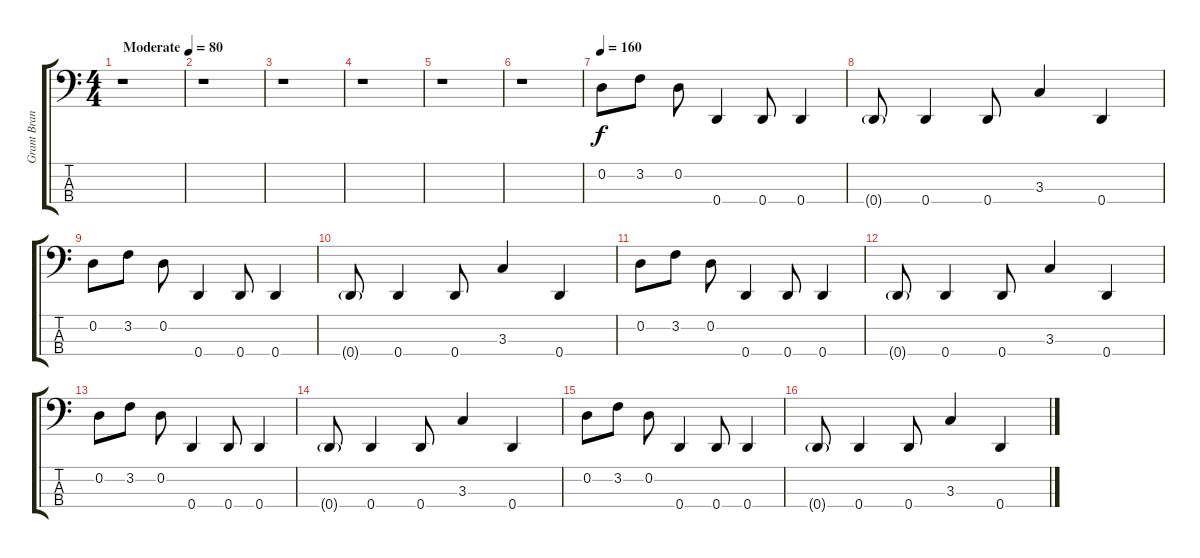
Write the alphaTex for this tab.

\track ("Grant Brandell - Bass" "Grant Bran") {instrument electricbasspick}
\staff {score tabs}
\tuning (G2 D2 A1 D1) {hide}
\ts (4 4)
\tempo (80 "Moderate")
\clef f4
\ks c
r.1{dy f instrument electricbasspick} |
r.1 |
r.1 |
r.1 |
r.1 |
r.1 |
\tempo 160
0.2.8 3.2.8 0.2.8 0.4.4 0.4.8 0.4.4 |
0.4{g}.8 0.4.4 0.4.8 3.3.4 0.4.4 |
0.2.8 3.2.8 0.2.8 0.4.4 0.4.8 0.4.4 |
0.4{g}.8 0.4.4 0.4.8 3.3.4 0.4.4 |
0.2.8 3.2.8 0.2.8 0.4.4 0.4.8 0.4.4 |
0.4{g}.8 0.4.4 0.4.8 3.3.4 0.4.4 |
0.2.8 3.2.8 0.2.8 0.4.4 0.4.8 0.4.4 |
0.4{g}.8 0.4.4 0.4.8 3.3.4 0.4.4 |
0.2.8 3.2.8 0.2.8 0.4.4 0.4.8 0.4.4 |
0.4{g}.8 0.4.4 0.4.8 3.3.4 0.4.4
